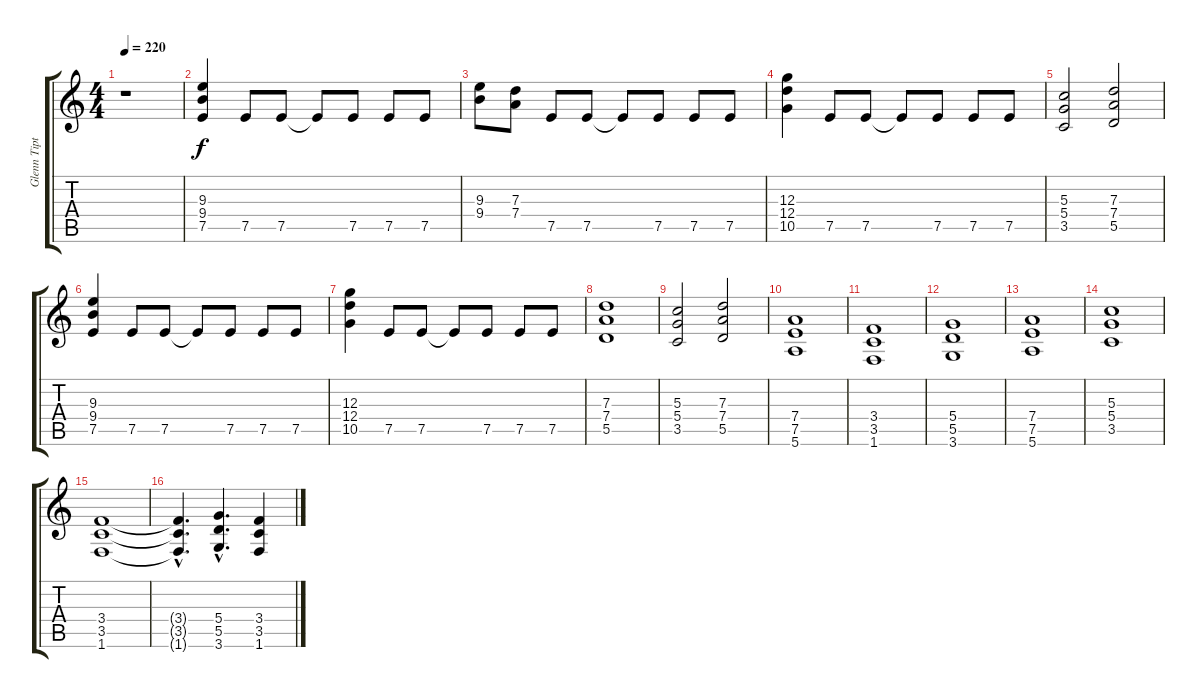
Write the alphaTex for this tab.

\track ("Glenn Tipton" "Glenn Tipt") {instrument distortionguitar}
\staff {score tabs}
\tuning (E4 B3 G3 D3 A2 E2) {hide}
\ts (4 4)
\tempo 220
\clef g2
\ks c
r.1{dy f} |
(9.3 9.4 7.5).4 7.5.8 7.5.8 7.5{t}.8 7.5.8 7.5.8 7.5.8 |
(9.3 9.4).8 (7.3 7.4).8 7.5.8 7.5.8 7.5{t}.8 7.5.8 7.5.8 7.5.8 |
(12.3 12.4 10.5).4 7.5.8 7.5.8 7.5{t}.8 7.5.8 7.5.8 7.5.8 |
(5.3 5.4 3.5).2 (7.3 7.4 5.5).2 |
(9.3 9.4 7.5).4 7.5.8 7.5.8 7.5{t}.8 7.5.8 7.5.8 7.5.8 |
(12.3 12.4 10.5).4 7.5.8 7.5.8 7.5{t}.8 7.5.8 7.5.8 7.5.8 |
(7.3 7.4 5.5).1 |
(5.3 5.4 3.5).2 (7.3 7.4 5.5).2 |
(7.4 7.5 5.6).1 |
(3.4 3.5 1.6).1 |
(5.4 5.5 3.6).1 |
(7.4 7.5 5.6).1 |
(5.3 5.4 3.5).1 |
(3.4 3.5 1.6).1 |
(3.4{hac t} 3.5{hac t} 1.6{hac t}).4{d} (5.4{hac} 5.5{hac} 3.6{hac}).4{d} (3.4 3.5 1.6).4
